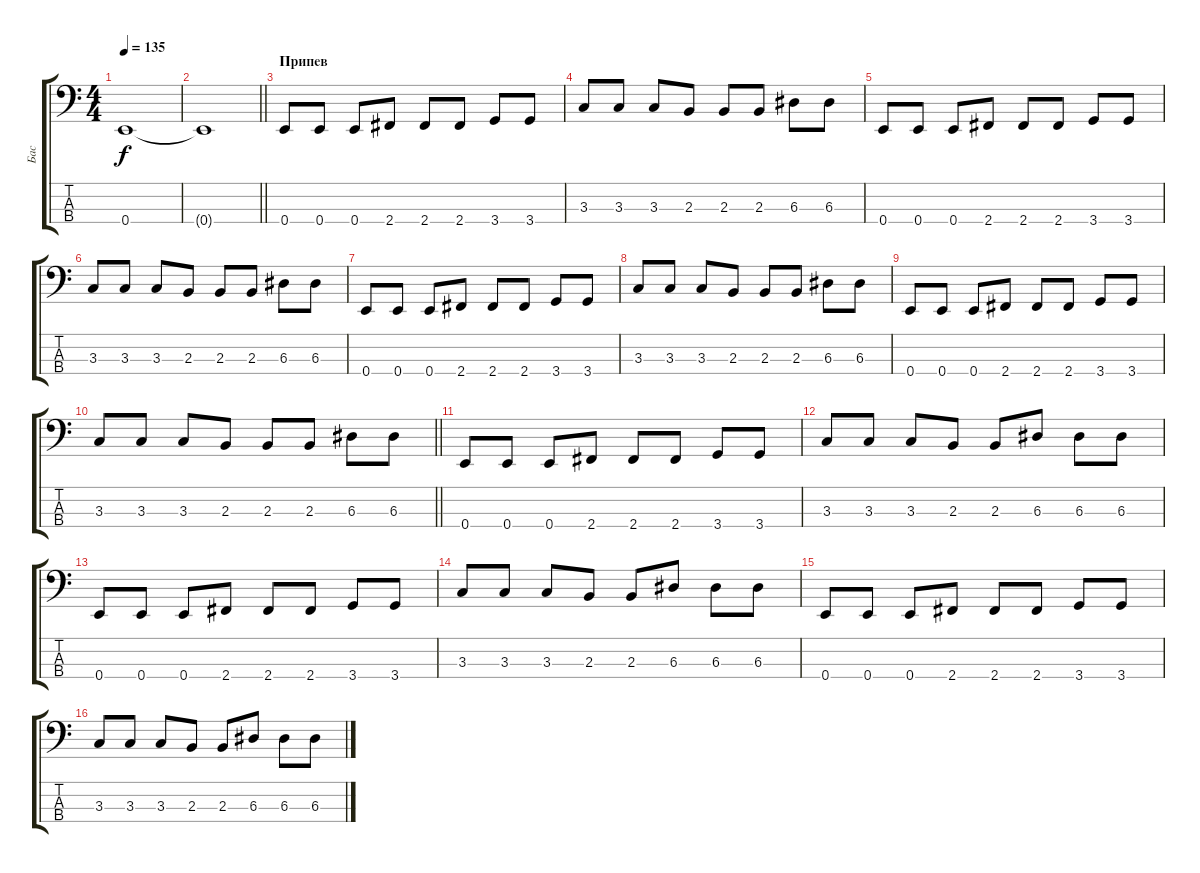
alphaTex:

\track ("Бас" "Бас") {instrument electricbassfinger}
\staff {score tabs}
\tuning (G2 D2 A1 E1) {hide}
\ts (4 4)
\tempo 135
\clef f4
\ks c
0.4.1{dy f} |
\barLineRight lightlight
0.4{t}.1 |
\section ("" "Припев")
0.4.8 0.4.8 0.4.8 2.4.8 2.4.8 2.4.8 3.4.8 3.4.8 |
3.3.8 3.3.8 3.3.8 2.3.8 2.3.8 2.3.8 6.3.8 6.3.8 |
0.4.8 0.4.8 0.4.8 2.4.8 2.4.8 2.4.8 3.4.8 3.4.8 |
3.3.8 3.3.8 3.3.8 2.3.8 2.3.8 2.3.8 6.3.8 6.3.8 |
0.4.8 0.4.8 0.4.8 2.4.8 2.4.8 2.4.8 3.4.8 3.4.8 |
3.3.8 3.3.8 3.3.8 2.3.8 2.3.8 2.3.8 6.3.8 6.3.8 |
0.4.8 0.4.8 0.4.8 2.4.8 2.4.8 2.4.8 3.4.8 3.4.8 |
\barLineRight lightlight
3.3.8 3.3.8 3.3.8 2.3.8 2.3.8 2.3.8 6.3.8 6.3.8 |
\section ("" " ")
0.4.8 0.4.8 0.4.8 2.4.8 2.4.8 2.4.8 3.4.8 3.4.8 |
3.3.8 3.3.8 3.3.8 2.3.8 2.3.8 6.3.8 6.3.8 6.3.8 |
0.4.8 0.4.8 0.4.8 2.4.8 2.4.8 2.4.8 3.4.8 3.4.8 |
3.3.8 3.3.8 3.3.8 2.3.8 2.3.8 6.3.8 6.3.8 6.3.8 |
0.4.8 0.4.8 0.4.8 2.4.8 2.4.8 2.4.8 3.4.8 3.4.8 |
3.3.8 3.3.8 3.3.8 2.3.8 2.3.8 6.3.8 6.3.8 6.3.8
